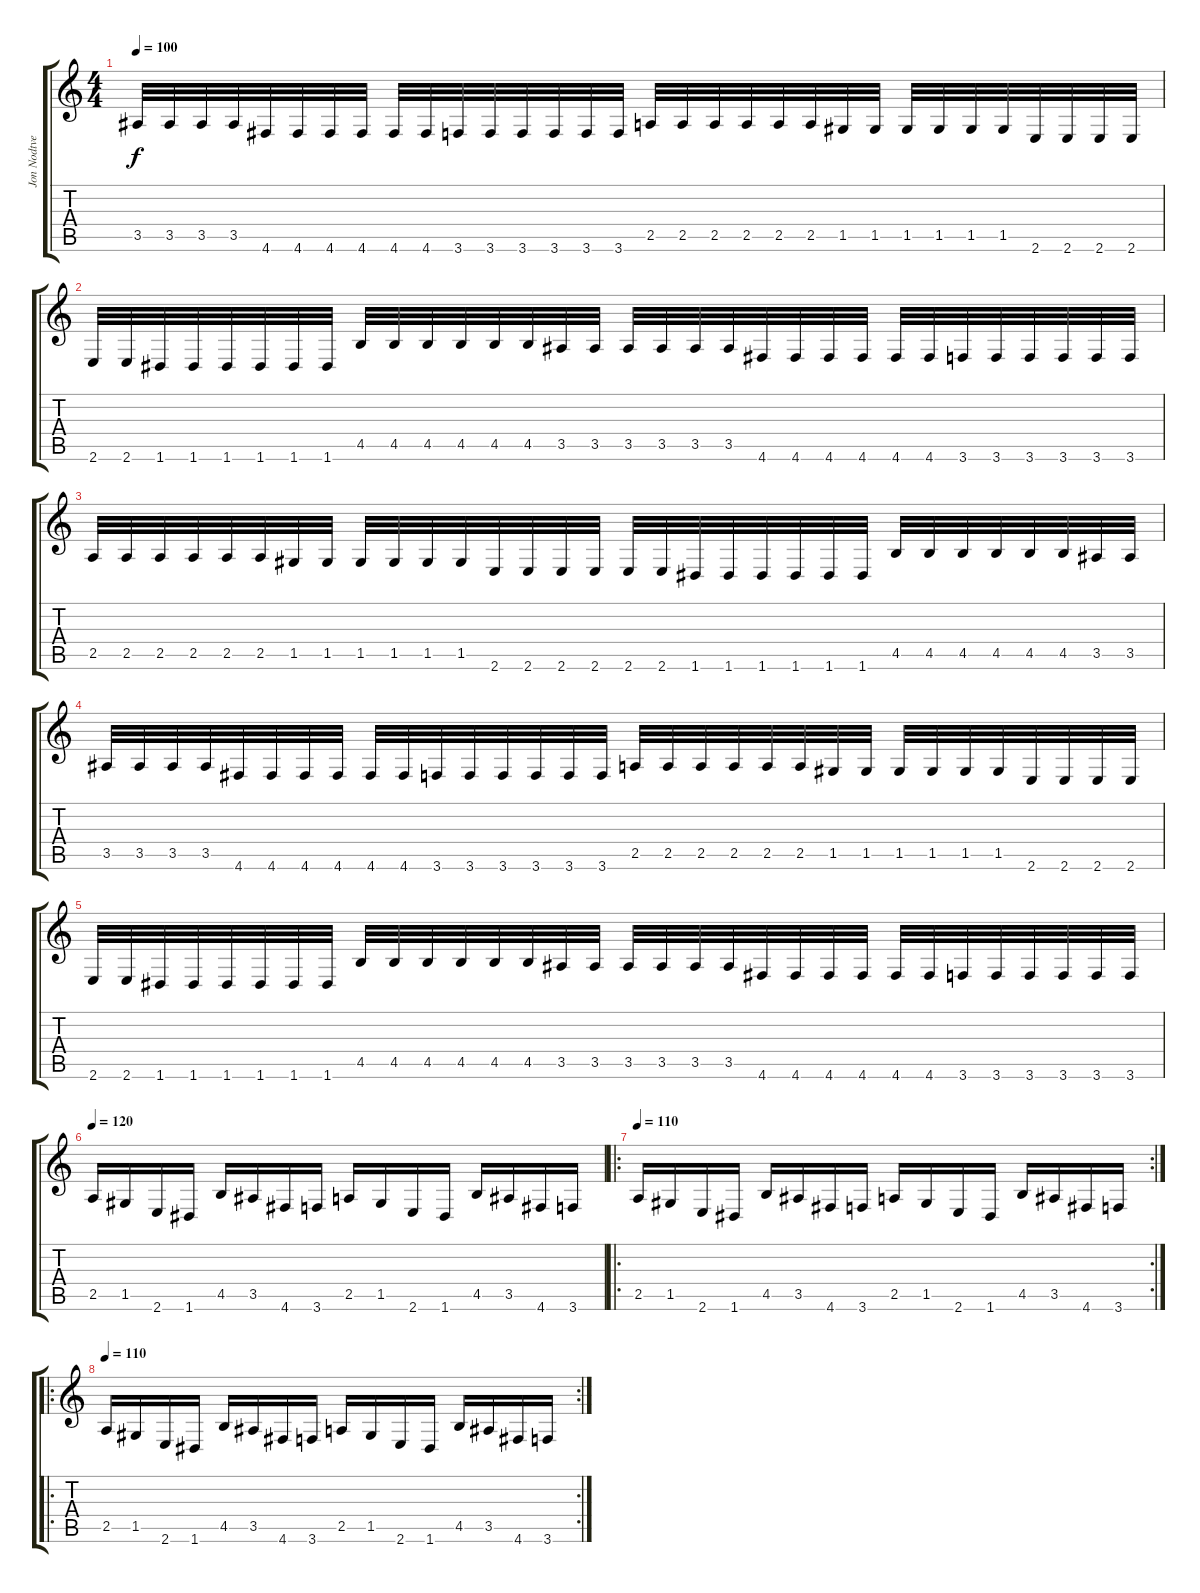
\track ("Jon Nodtveidt" "Jon Nodtve") {instrument overdrivenguitar}
\staff {score tabs}
\tuning (D4 A3 F3 C3 G2 D2) {hide}
\ts (4 4)
\tempo 100
\clef g2
\ks c
3.5.32{dy f} 3.5.32 3.5.32 3.5.32 4.6.32 4.6.32 4.6.32 4.6.32 4.6.32 4.6.32 3.6.32 3.6.32 3.6.32 3.6.32 3.6.32 3.6.32 2.5.32 2.5.32 2.5.32 2.5.32 2.5.32 2.5.32 1.5.32 1.5.32 1.5.32 1.5.32 1.5.32 1.5.32 2.6.32 2.6.32 2.6.32 2.6.32 |
2.6.32 2.6.32 1.6.32 1.6.32 1.6.32 1.6.32 1.6.32 1.6.32 4.5.32 4.5.32 4.5.32 4.5.32 4.5.32 4.5.32 3.5.32 3.5.32 3.5.32 3.5.32 3.5.32 3.5.32 4.6.32 4.6.32 4.6.32 4.6.32 4.6.32 4.6.32 3.6.32 3.6.32 3.6.32 3.6.32 3.6.32 3.6.32 |
2.5.32 2.5.32 2.5.32 2.5.32 2.5.32 2.5.32 1.5.32 1.5.32 1.5.32 1.5.32 1.5.32 1.5.32 2.6.32 2.6.32 2.6.32 2.6.32 2.6.32 2.6.32 1.6.32 1.6.32 1.6.32 1.6.32 1.6.32 1.6.32 4.5.32 4.5.32 4.5.32 4.5.32 4.5.32 4.5.32 3.5.32 3.5.32 |
3.5.32 3.5.32 3.5.32 3.5.32 4.6.32 4.6.32 4.6.32 4.6.32 4.6.32 4.6.32 3.6.32 3.6.32 3.6.32 3.6.32 3.6.32 3.6.32 2.5.32 2.5.32 2.5.32 2.5.32 2.5.32 2.5.32 1.5.32 1.5.32 1.5.32 1.5.32 1.5.32 1.5.32 2.6.32 2.6.32 2.6.32 2.6.32 |
2.6.32 2.6.32 1.6.32 1.6.32 1.6.32 1.6.32 1.6.32 1.6.32 4.5.32 4.5.32 4.5.32 4.5.32 4.5.32 4.5.32 3.5.32 3.5.32 3.5.32 3.5.32 3.5.32 3.5.32 4.6.32 4.6.32 4.6.32 4.6.32 4.6.32 4.6.32 3.6.32 3.6.32 3.6.32 3.6.32 3.6.32 3.6.32 |
\tempo 120
2.5.16 1.5.16 2.6.16 1.6.16 4.5.16 3.5.16 4.6.16 3.6.16 2.5.16 1.5.16 2.6.16 1.6.16 4.5.16 3.5.16 4.6.16 3.6.16 |
\ro
\rc 2
\tempo 110
2.5.16 1.5.16 2.6.16 1.6.16 4.5.16 3.5.16 4.6.16 3.6.16 2.5.16 1.5.16 2.6.16 1.6.16 4.5.16 3.5.16 4.6.16 3.6.16 |
\ro
\rc 2
\tempo 110
2.5.16 1.5.16 2.6.16 1.6.16 4.5.16 3.5.16 4.6.16 3.6.16 2.5.16 1.5.16 2.6.16 1.6.16 4.5.16 3.5.16 4.6.16 3.6.16
